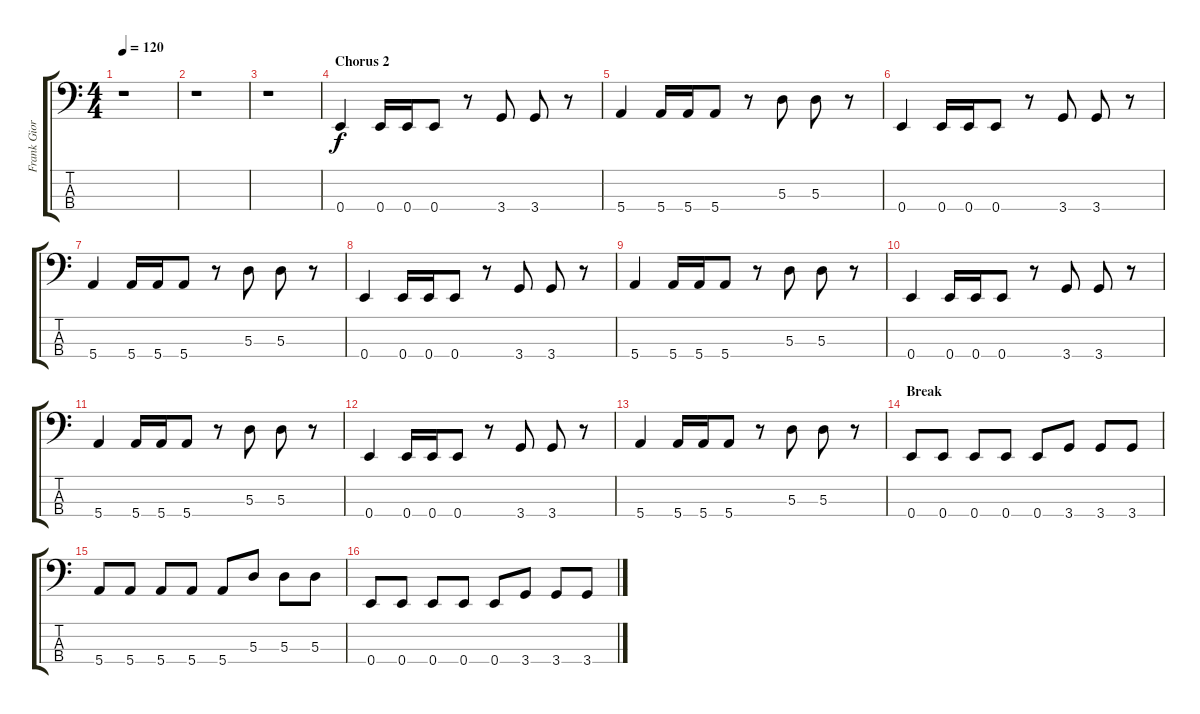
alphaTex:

\track ("Frank Giordano" "Frank Gior") {instrument electricbasspick}
\staff {score tabs}
\tuning (G2 D2 A1 E1) {hide}
\ts (4 4)
\tempo 120
\clef f4
\ks c
r.1{dy f} |
r.1 |
r.1 |
\section ("" "Chorus 2")
0.4.4 0.4.16 0.4.16 0.4.8 r.8 3.4.8 3.4.8 r.8 |
5.4.4 5.4.16 5.4.16 5.4.8 r.8 5.3.8 5.3.8 r.8 |
0.4.4 0.4.16 0.4.16 0.4.8 r.8 3.4.8 3.4.8 r.8 |
5.4.4 5.4.16 5.4.16 5.4.8 r.8 5.3.8 5.3.8 r.8 |
0.4.4 0.4.16 0.4.16 0.4.8 r.8 3.4.8 3.4.8 r.8 |
5.4.4 5.4.16 5.4.16 5.4.8 r.8 5.3.8 5.3.8 r.8 |
0.4.4 0.4.16 0.4.16 0.4.8 r.8 3.4.8 3.4.8 r.8 |
5.4.4 5.4.16 5.4.16 5.4.8 r.8 5.3.8 5.3.8 r.8 |
0.4.4 0.4.16 0.4.16 0.4.8 r.8 3.4.8 3.4.8 r.8 |
5.4.4 5.4.16 5.4.16 5.4.8 r.8 5.3.8 5.3.8 r.8 |
\section ("" "Break")
0.4.8 0.4.8 0.4.8 0.4.8 0.4.8 3.4.8 3.4.8 3.4.8 |
5.4.8 5.4.8 5.4.8 5.4.8 5.4.8 5.3.8 5.3.8 5.3.8 |
0.4.8 0.4.8 0.4.8 0.4.8 0.4.8 3.4.8 3.4.8 3.4.8
